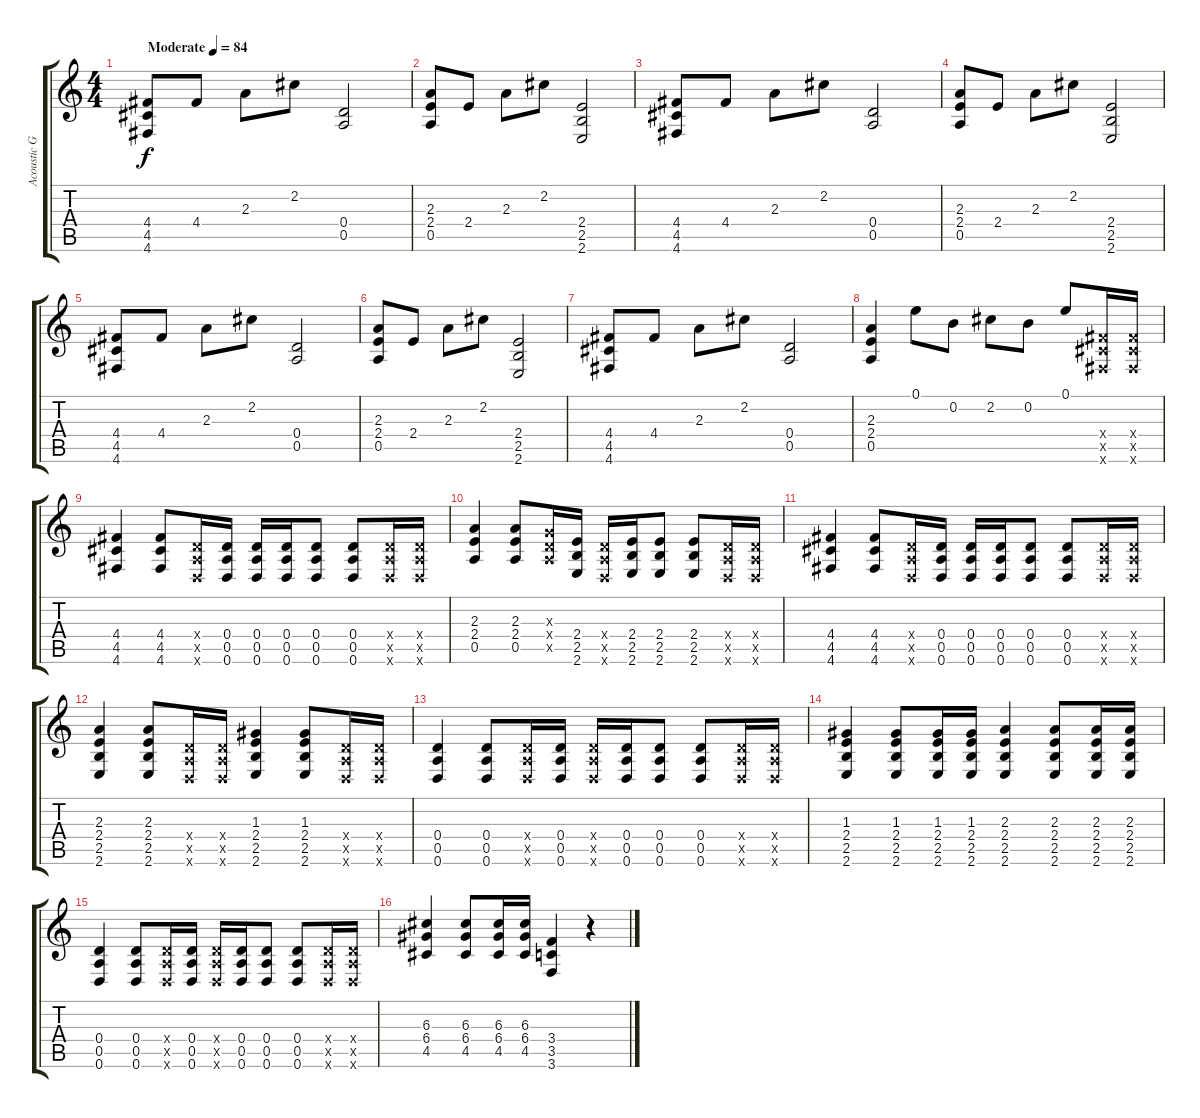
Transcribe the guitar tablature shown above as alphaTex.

\track ("Acoustic Guitar" "Acoustic G") {instrument acousticguitarsteel}
\staff {score tabs}
\tuning (E4 B3 G3 D3 A2 D2) {hide}
\ts (4 4)
\tempo (84 "Moderate")
\clef g2
\ks c
(4.4 4.5 4.6).8{dy f instrument acousticguitarsteel} 4.4.8 2.3.8 2.2.8 (0.4 0.5).2 |
(2.3 2.4 0.5).8 2.4.8 2.3.8 2.2.8 (2.4 2.5 2.6).2 |
(4.4 4.5 4.6).8 4.4.8 2.3.8 2.2.8 (0.4 0.5).2 |
(2.3 2.4 0.5).8 2.4.8 2.3.8 2.2.8 (2.4 2.5 2.6).2 |
(4.4 4.5 4.6).8 4.4.8 2.3.8 2.2.8 (0.4 0.5).2 |
(2.3 2.4 0.5).8 2.4.8 2.3.8 2.2.8 (2.4 2.5 2.6).2 |
(4.4 4.5 4.6).8 4.4.8 2.3.8 2.2.8 (0.4 0.5).2 |
(2.3 2.4 0.5).4 0.1.8 0.2.8 2.2.8 0.2.8 0.1.8 (4.4{x} 4.5{x} 4.6{x}).16 (4.4{x} 4.5{x} 4.6{x}).16 |
(4.4 4.5 4.6).4 (4.4 4.5 4.6).8 (0.4{x} 0.5{x} 0.6{x}).16 (0.4 0.5 0.6).16 (0.4 0.5 0.6).16 (0.4 0.5 0.6).16 (0.4 0.5 0.6).8 (0.4 0.5 0.6).8 (0.4{x} 0.5{x} 0.6{x}).16 (0.4{x} 0.5{x} 0.6{x}).16 |
(2.3 2.4 0.5).4 (2.3 2.4 0.5).8 (0.3{x} 0.4{x} 0.5{x}).16 (2.4 2.5 2.6).16 (0.4{x} 0.5{x} 0.6{x}).16 (2.4 2.5 2.6).16 (2.4 2.5 2.6).8 (2.4 2.5 2.6).8 (0.4{x} 0.5{x} 0.6{x}).16 (0.4{x} 0.5{x} 0.6{x}).16 |
(4.4 4.5 4.6).4 (4.4 4.5 4.6).8 (0.4{x} 0.5{x} 0.6{x}).16 (0.4 0.5 0.6).16 (0.4 0.5 0.6).16 (0.4 0.5 0.6).16 (0.4 0.5 0.6).8 (0.4 0.5 0.6).8 (0.4{x} 0.5{x} 0.6{x}).16 (0.4{x} 0.5{x} 0.6{x}).16 |
(2.3 2.4 2.5 2.6).4 (2.3 2.4 2.5 2.6).8 (0.4{x} 0.5{x} 0.6{x}).16 (0.4{x} 0.5{x} 0.6{x}).16 (1.3 2.4 2.5 2.6).4 (1.3 2.4 2.5 2.6).8 (0.4{x} 0.5{x} 0.6{x}).16 (0.4{x} 0.5{x} 0.6{x}).16 |
(0.4 0.5 0.6).4 (0.4 0.5 0.6).8 (0.4{x} 0.5{x} 0.6{x}).16 (0.4 0.5 0.6).16 (0.4{x} 0.5{x} 0.6{x}).16 (0.4 0.5 0.6).16 (0.4 0.5 0.6).8 (0.4 0.5 0.6).8 (0.4{x} 0.5{x} 0.6{x}).16 (0.4{x} 0.5{x} 0.6{x}).16 |
(1.3 2.4 2.5 2.6).4 (1.3 2.4 2.5 2.6).8 (1.3 2.4 2.5 2.6).16 (1.3 2.4 2.5 2.6).16 (2.3 2.4 2.5 2.6).4 (2.3 2.4 2.5 2.6).8 (2.3 2.4 2.5 2.6).16 (2.3 2.4 2.5 2.6).16 |
(0.4 0.5 0.6).4 (0.4 0.5 0.6).8 (0.4{x} 0.5{x} 0.6{x}).16 (0.4 0.5 0.6).16 (0.4{x} 0.5{x} 0.6{x}).16 (0.4 0.5 0.6).16 (0.4 0.5 0.6).8 (0.4 0.5 0.6).8 (0.4{x} 0.5{x} 0.6{x}).16 (0.4{x} 0.5{x} 0.6{x}).16 |
(6.3 6.4 4.5).4 (6.3 6.4 4.5).8 (6.3 6.4 4.5).16 (6.3 6.4 4.5).16 (3.4 3.5 3.6).4 r.4
